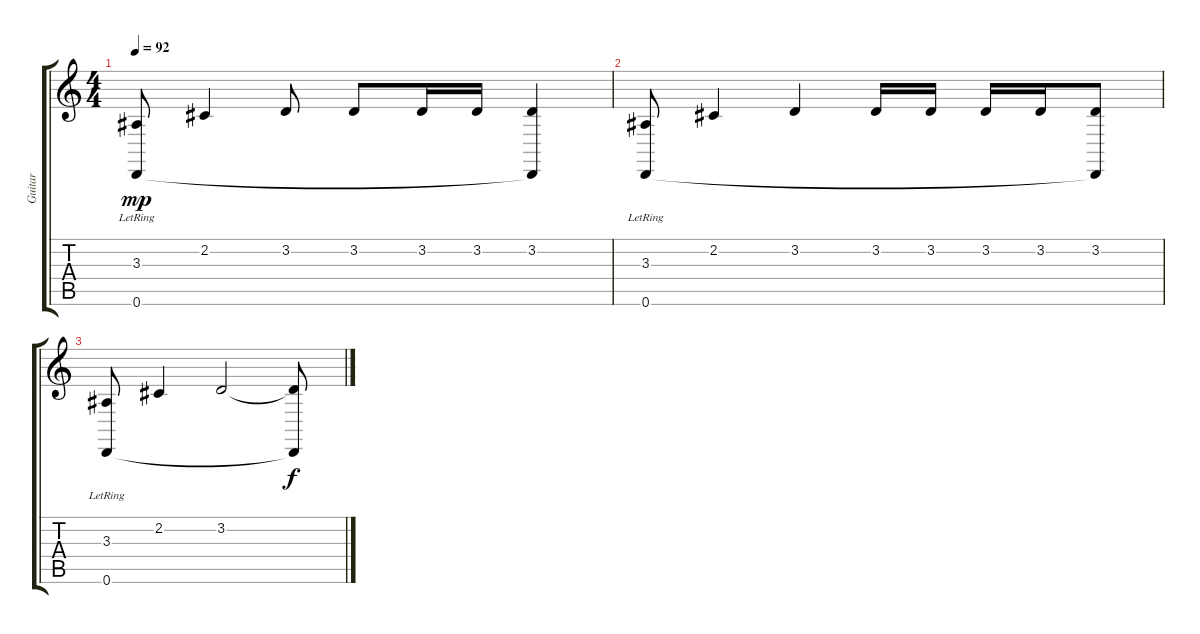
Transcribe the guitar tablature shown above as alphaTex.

\track ("Guitar" "Guitar") {instrument sitar}
\staff {score tabs}
\tuning (E4 B3 G3 D3 A2 D2) {hide}
\ts (4 4)
\tempo 92
\clef g2
\ks c
(3.3 0.6{lr}).8{dy mp} 2.2.4 3.2.8 3.2.8 3.2.16 3.2.16 (3.2 0.6{t}).4 |
(3.3 0.6{lr}).8 2.2.4 3.2.4 3.2.16 3.2.16 3.2.16 3.2.16 (3.2 0.6{t}).8 |
(3.3 0.6{lr}).8 2.2.4 3.2.2 (3.2{t} 0.6{t}).8{dy f}
